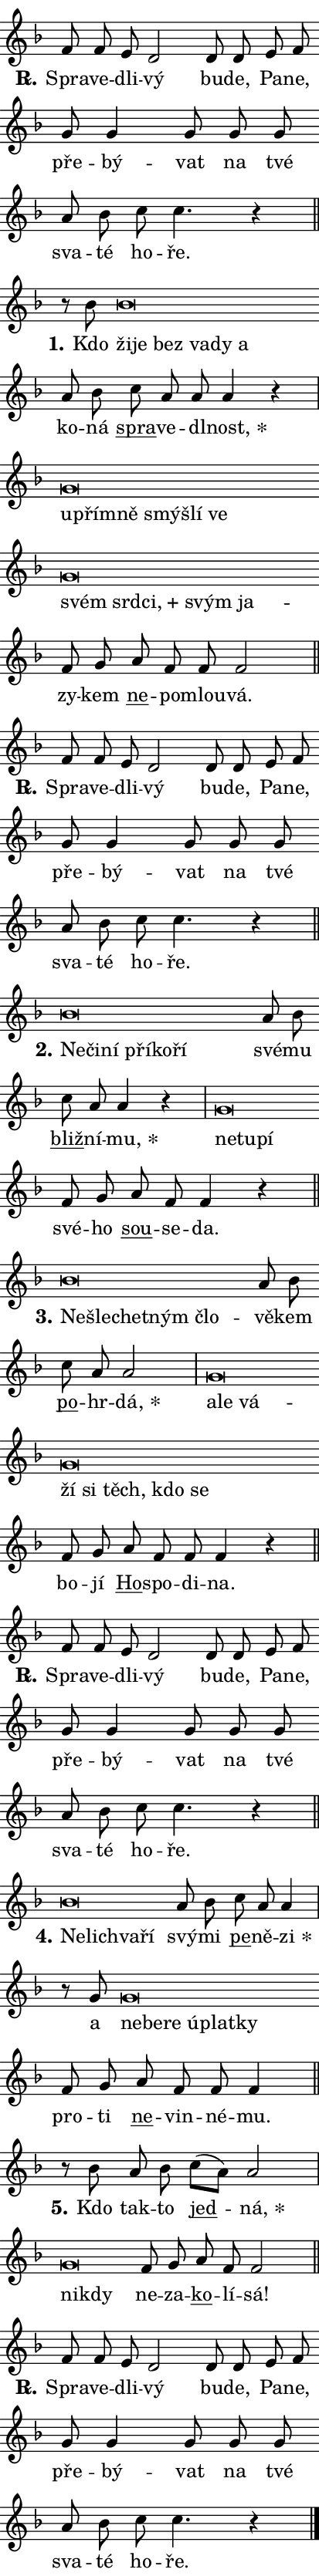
\version "2.22.1"
\header { tagline = "" }
\paper {
  indent = 0\cm
  top-margin = 0\cm
  right-margin = 0\cm
  bottom-margin = 0\cm
  left-margin = 0\cm
  paper-width = 7\cm
  page-breaking = #ly:one-page-breaking
  system-system-spacing.basic-distance = #11
  score-system-spacing.basic-distance = #11.3
  ragged-last = ##f
}


%% Author: Thomas Morley
%% https://lists.gnu.org/archive/html/lilypond-user/2020-05/msg00002.html
#(define (line-position grob)
"Returns position of @var[grob} in current system:
   @code{'start}, if at first time-step
   @code{'end}, if at last time-step
   @code{'middle} otherwise
"
  (let* ((col (ly:item-get-column grob))
         (ln (ly:grob-object col 'left-neighbor))
         (rn (ly:grob-object col 'right-neighbor))
         (col-to-check-left (if (ly:grob? ln) ln col))
         (col-to-check-right (if (ly:grob? rn) rn col))
         (break-dir-left
           (and
             (ly:grob-property col-to-check-left 'non-musical #f)
             (ly:item-break-dir col-to-check-left)))
         (break-dir-right
           (and
             (ly:grob-property col-to-check-right 'non-musical #f)
             (ly:item-break-dir col-to-check-right))))
        (cond ((eqv? 1 break-dir-left) 'start)
              ((eqv? -1 break-dir-right) 'end)
              (else 'middle))))

#(define (tranparent-at-line-position vctor)
  (lambda (grob)
  "Relying on @code{line-position} select the relevant enry from @var{vctor}.
Used to determine transparency,"
    (case (line-position grob)
      ((end) (not (vector-ref vctor 0)))
      ((middle) (not (vector-ref vctor 1)))
      ((start) (not (vector-ref vctor 2))))))

noteHeadBreakVisibility =
#(define-music-function (break-visibility)(vector?)
"Makes @code{NoteHead}s transparent relying on @var{break-visibility}"
#{
  \override NoteHead.transparent =
    #(tranparent-at-line-position break-visibility)
#})

#(define delete-ledgers-for-transparent-note-heads
  (lambda (grob)
    "Reads whether a @code{NoteHead} is transparent.
If so this @code{NoteHead} is removed from @code{'note-heads} from
@var{grob}, which is supposed to be @code{LedgerLineSpanner}.
As a result ledgers are not printed for this @code{NoteHead}"
    (let* ((nhds-array (ly:grob-object grob 'note-heads))
           (nhds-list
             (if (ly:grob-array? nhds-array)
                 (ly:grob-array->list nhds-array)
                 '()))
           ;; Relies on the transparent-property being done before
           ;; Staff.LedgerLineSpanner.after-line-breaking is executed.
           ;; This is fragile ...
           (to-keep
             (remove
               (lambda (nhd)
                 (ly:grob-property nhd 'transparent #f))
               nhds-list)))
      ;; TODO find a better method to iterate over grob-arrays, similiar
      ;; to filter/remove etc for lists
      ;; For now rebuilt from scratch
      (set! (ly:grob-object grob 'note-heads)  '())
      (for-each
        (lambda (nhd)
          (ly:pointer-group-interface::add-grob grob 'note-heads nhd))
        to-keep))))

hideNotes = {
  \noteHeadBreakVisibility #begin-of-line-visible
}
unHideNotes = {
  \noteHeadBreakVisibility #all-visible
}

% work-around for resetting accidentals
% https://lilypond.org/doc/v2.23/Documentation/notation/displaying-rhythms#unmetered-music
cadenzaMeasure = {
  \cadenzaOff
  \partial 1024 s1024
  \cadenzaOn
}

#(define-markup-command (accent layout props text) (markup?)
  "Underline accented syllable"
  (interpret-markup layout props
    #{\markup \override #'(offset . 4.3) \underline { #text }#}))

responsum = \markup \concat {
  "R" \hspace #-1.05 \path #0.1 #'((moveto 0 0.07) (lineto 0.9 0.8)) \hspace #0.05 "."
}

\layout {
    \context {
        \Staff
        \remove "Time_signature_engraver"
        \override LedgerLineSpanner.after-line-breaking = #delete-ledgers-for-transparent-note-heads
    }
    \context {
        \Voice {
            \override NoteHead.output-attributes = #'((class . "notehead"))
            \override Hairpin.height = #0.55
        }
    }
    \context {
        \Lyrics {
            \override StanzaNumber.output-attributes = #'((class . "stanzanumber"))
            \override LyricSpace.minimum-distance = #0.9
            \override LyricText.font-name = #"TeX Gyre Schola"
            \override LyricText.font-size = 1
            \override StanzaNumber.font-name = #"TeX Gyre Schola Bold"
            \override StanzaNumber.font-size = 1
        }
    }
}

% magnetic-lyrics.ily
%
%   written by
%     Jean Abou Samra <jean@abou-samra.fr>
%     Werner Lemberg <wl@gnu.org>
%
%   adapted by
%     Jiri Hon <jiri.hon@gmail.com>
%
% Version 2022-Apr-15

% https://www.mail-archive.com/lilypond-user@gnu.org/msg149350.html

#(define (Left_hyphen_pointer_engraver context)
   "Collect syllable-hyphen-syllable occurrences in lyrics and store
them in properties.  This engraver only looks to the left.  For
example, if the lyrics input is @code{foo -- bar}, it does the
following.

@itemize @bullet
@item
Set the @code{text} property of the @code{LyricHyphen} grob between
@q{foo} and @q{bar} to @code{foo}.

@item
Set the @code{left-hyphen} property of the @code{LyricText} grob with
text @q{foo} to the @code{LyricHyphen} grob between @q{foo} and
@q{bar}.
@end itemize

Use this auxiliary engraver in combination with the
@code{lyric-@/text::@/apply-@/magnetic-@/offset!} hook."
   (let ((hyphen #f)
         (text #f))
     (make-engraver
      (acknowledgers
       ((lyric-syllable-interface engraver grob source-engraver)
        (set! text grob)))
      (end-acknowledgers
       ((lyric-hyphen-interface engraver grob source-engraver)
        ;(when (not (grob::has-interface grob 'lyric-space-interface))
          (set! hyphen grob)));)
      ((stop-translation-timestep engraver)
       (when (and text hyphen)
         (ly:grob-set-object! text 'left-hyphen hyphen))
       (set! text #f)
       (set! hyphen #f)))))

#(define (lyric-text::apply-magnetic-offset! grob)
   "If the space between two syllables is less than the value in
property @code{LyricText@/.details@/.squash-threshold}, move the right
syllable to the left so that it gets concatenated with the left
syllable.

Use this function as a hook for
@code{LyricText@/.after-@/line-@/breaking} if the
@code{Left_@/hyphen_@/pointer_@/engraver} is active."
   (let ((hyphen (ly:grob-object grob 'left-hyphen #f)))
     (when hyphen
       (let ((left-text (ly:spanner-bound hyphen LEFT)))
         (when (grob::has-interface left-text 'lyric-syllable-interface)
           (let* ((common (ly:grob-common-refpoint grob left-text X))
                  (this-x-ext (ly:grob-extent grob common X))
                  (left-x-ext
                   (begin
                     ;; Trigger magnetism for left-text.
                     (ly:grob-property left-text 'after-line-breaking)
                     (ly:grob-extent left-text common X)))
                  ;; `delta` is the gap width between two syllables.
                  (delta (- (interval-start this-x-ext)
                            (interval-end left-x-ext)))
                  (details (ly:grob-property grob 'details))
                  (threshold (assoc-get 'squash-threshold details 0.2)))
             (when (< delta threshold)
               (let* (;; We have to manipulate the input text so that
                      ;; ligatures crossing syllable boundaries are not
                      ;; disabled.  For languages based on the Latin
                      ;; script this is essentially a beautification.
                      ;; However, for non-Western scripts it can be a
                      ;; necessity.
                      (lt (ly:grob-property left-text 'text))
                      (rt (ly:grob-property grob 'text))
                      (is-space (grob::has-interface hyphen 'lyric-space-interface))
                      (space (if is-space " " ""))
                      (space-markup (grob-interpret-markup grob " "))
                      (space-size (interval-length (ly:stencil-extent space-markup X)))
                      (extra-delta (if is-space space-size 0))
                      ;; Append new syllable.
                      (ltrt-space (if (and (string? lt) (string? rt))
                                (string-append lt space rt)
                                (make-concat-markup (list lt space rt))))
                      ;; Right-align `ltrt` to the right side.
                      (ltrt-space-markup (grob-interpret-markup
                               grob
                               (make-translate-markup
                                (cons (interval-length this-x-ext) 0)
                                (make-right-align-markup ltrt-space)))))
                 (begin
                   ;; Don't print `left-text`.
                   (ly:grob-set-property! left-text 'stencil #f)
                   ;; Set text and stencil (which holds all collected
                   ;; syllables so far) and shift it to the left.
                   (ly:grob-set-property! grob 'text ltrt-space)
                   (ly:grob-set-property! grob 'stencil ltrt-space-markup)
                   (ly:grob-translate-axis! grob (- (- delta extra-delta)) X))))))))))


#(define (lyric-hyphen::displace-bounds-first grob)
   ;; Make very sure this callback isn't triggered too early.
   (let ((left (ly:spanner-bound grob LEFT))
         (right (ly:spanner-bound grob RIGHT)))
     (ly:grob-property left 'after-line-breaking)
     (ly:grob-property right 'after-line-breaking)
     (ly:lyric-hyphen::print grob)))

squashThreshold = #0.4

\layout {
  \context {
    \Lyrics
    \consists #Left_hyphen_pointer_engraver
    \override LyricText.after-line-breaking =
      #lyric-text::apply-magnetic-offset!
    \override LyricHyphen.stencil = #lyric-hyphen::displace-bounds-first
    \override LyricText.details.squash-threshold = \squashThreshold
    \override LyricHyphen.minimum-distance = 0
    \override LyricHyphen.minimum-length = \squashThreshold
  }
}

squash = \override LyricText.details.squash-threshold = 9999
unSquash = \override LyricText.details.squash-threshold = \squashThreshold

left = \override LyricText.self-alignment-X = #LEFT
unLeft = \revert LyricText.self-alignment-X

starOffset = #(lambda (grob) 
                (let ((x_offset (ly:self-alignment-interface::aligned-on-x-parent grob)))
                  (if (= x_offset 0) 0 (+ x_offset 1.2))))

star = #(define-music-function (syllable)(string?)
"Append star separator at the end of a syllable"
#{
  \once \override LyricText.X-offset = #starOffset
  \lyricmode { \markup {
    #syllable
    \override #'((font-name . "TeX Gyre Schola Bold")) \hspace #0.2 \lower #0.65 \larger "*"
  } }
#})

starAccent = #(define-music-function (syllable)(string?)
"Append star separator at the end of a syllable and make accent"
#{
  \once \override LyricText.X-offset = #starOffset
  \lyricmode { \markup {
    \accent #syllable
    \override #'((font-name . "TeX Gyre Schola Bold")) \hspace #0.2 \lower #0.65 \larger "*"
  } }
#})

breath = #(define-music-function (syllable)(string?)
"Append breathing indicator at the end of a syllable"
#{
  \lyricmode { \markup { #syllable "+" } }
#})

optionalBreath = #(define-music-function (syllable)(string?)
"Append optional breathing indicator at the end of a syllable"
#{
  \lyricmode { \markup { #syllable "(+)" } }
#})


\score {
    <<
        \new Voice = "melody" { \cadenzaOn \key f \major \relative { f'8 f e d2 \bar "" d8 d e f \bar "" g g4 g8 \bar "" g g \bar "" a bes c c4. r4 \cadenzaMeasure \bar "||" \break } }
        \new Lyrics \lyricsto "melody" { \lyricmode { \set stanza = \responsum
Spra -- ve -- dli -- vý bu -- de, Pa -- ne, pře -- bý -- vat na tvé sva -- té ho -- ře. } }
    >>
    \layout {}
}

\score {
    <<
        \new Voice = "melody" { \cadenzaOn \key f \major \relative { r8 bes'8 bes\breve*1/16 \hideNotes \breve*1/16 \bar "" \breve*1/16 \bar "" \breve*1/16 \bar "" \breve*1/16 \breve*1/16 \bar "" \unHideNotes a8 bes \bar "" c a a a4 r \cadenzaMeasure \bar "|" g\breve*1/16 \hideNotes \breve*1/16 \bar "" \breve*1/16 \bar "" \breve*1/16 \bar "" \breve*1/16 \bar "" \breve*1/16 \bar "" \breve*1/16 \bar "" \breve*1/16 \bar "" \breve*1/16 \bar "" \breve*1/16 \breve*1/16 \bar "" \unHideNotes f8 g \bar "" a f f f2 \cadenzaMeasure \bar "||" \break } }
        \new Lyrics \lyricsto "melody" { \lyricmode { \set stanza = "1."
Kdo \left ži -- \squash je bez va -- dy a \unLeft \unSquash ko -- ná \markup \accent spra -- ve -- dl -- \star nost, \left u -- \squash přím -- ně smý -- šlí ve svém srd -- \breath "ci," svým ja -- \unLeft \unSquash zy -- kem \markup \accent ne -- po -- mlou -- vá. } }
    >>
    \layout {}
}

\score {
    <<
        \new Voice = "melody" { \cadenzaOn \key f \major \relative { f'8 f e d2 \bar "" d8 d e f \bar "" g g4 g8 \bar "" g g \bar "" a bes c c4. r4 \cadenzaMeasure \bar "||" \break } }
        \new Lyrics \lyricsto "melody" { \lyricmode { \set stanza = \responsum
Spra -- ve -- dli -- vý bu -- de, Pa -- ne, pře -- bý -- vat na tvé sva -- té ho -- ře. } }
    >>
    \layout {}
}

\score {
    <<
        \new Voice = "melody" { \cadenzaOn \key f \major \relative { bes'\breve*1/16 \hideNotes \breve*1/16 \bar "" \breve*1/16 \bar "" \breve*1/16 \bar "" \breve*1/16 \breve*1/16 \bar "" \unHideNotes a8 bes \bar "" c a a4 r \cadenzaMeasure \bar "|" g\breve*1/16 \hideNotes \breve*1/16 \breve*1/16 \bar "" \unHideNotes f8 g \bar "" a f f4 r \cadenzaMeasure \bar "||" \break } }
        \new Lyrics \lyricsto "melody" { \lyricmode { \set stanza = "2."
\left Ne -- \squash či -- ní pří -- ko -- ří \unLeft \unSquash své -- mu \markup \accent bliž -- ní -- \star mu, \left ne -- \squash tu -- pí \unLeft \unSquash své -- ho \markup \accent sou -- se -- da. } }
    >>
    \layout {}
}

\score {
    <<
        \new Voice = "melody" { \cadenzaOn \key f \major \relative { bes'\breve*1/16 \hideNotes \breve*1/16 \bar "" \breve*1/16 \bar "" \breve*1/16 \breve*1/16 \bar "" \unHideNotes a8 bes \bar "" c a a2 \cadenzaMeasure \bar "|" g\breve*1/16 \hideNotes \breve*1/16 \bar "" \breve*1/16 \bar "" \breve*1/16 \bar "" \breve*1/16 \bar "" \breve*1/16 \bar "" \breve*1/16 \breve*1/16 \bar "" \unHideNotes f8 g \bar "" a f f f4 r \cadenzaMeasure \bar "||" \break } }
        \new Lyrics \lyricsto "melody" { \lyricmode { \set stanza = "3."
\left Ne -- \squash šle -- chet -- ným člo -- \unLeft \unSquash vě -- kem \markup \accent po -- hr -- \star dá, \left a -- \squash le vá -- ží si těch, kdo se \unLeft \unSquash bo -- jí \markup \accent Ho -- spo -- di -- na. } }
    >>
    \layout {}
}

\score {
    <<
        \new Voice = "melody" { \cadenzaOn \key f \major \relative { f'8 f e d2 \bar "" d8 d e f \bar "" g g4 g8 \bar "" g g \bar "" a bes c c4. r4 \cadenzaMeasure \bar "||" \break } }
        \new Lyrics \lyricsto "melody" { \lyricmode { \set stanza = \responsum
Spra -- ve -- dli -- vý bu -- de, Pa -- ne, pře -- bý -- vat na tvé sva -- té ho -- ře. } }
    >>
    \layout {}
}

\score {
    <<
        \new Voice = "melody" { \cadenzaOn \key f \major \relative { bes'\breve*1/16 \hideNotes \breve*1/16 \breve*1/16 \bar "" \unHideNotes a8 bes \bar "" c a a4 \cadenzaMeasure \bar "|" r8 g8 g\breve*1/16 \hideNotes \breve*1/16 \bar "" \breve*1/16 \bar "" \breve*1/16 \breve*1/16 \bar "" \unHideNotes f8 g \bar "" a f f f4 \cadenzaMeasure \bar "||" \break } }
        \new Lyrics \lyricsto "melody" { \lyricmode { \set stanza = "4."
\left Ne -- \squash lichva -- ří \unLeft \unSquash svý -- mi \markup \accent pe -- ně -- \star zi a \left ne -- \squash be -- re úplat -- ky \unLeft \unSquash pro -- ti \markup \accent ne -- vin -- né -- mu. } }
    >>
    \layout {}
}

\score {
    <<
        \new Voice = "melody" { \cadenzaOn \key f \major \relative { r8 bes'8 a8 bes \bar "" c[( a)] a2 \cadenzaMeasure \bar "|" g\breve*1/16 \hideNotes \breve*1/16 \bar "" \unHideNotes f8 g \bar "" a f f2 \cadenzaMeasure \bar "||" \break } }
        \new Lyrics \lyricsto "melody" { \lyricmode { \set stanza = "5."
Kdo tak -- to \markup \accent jed -- \star ná, \left ni -- \squash kdy \unLeft \unSquash ne -- za -- \markup \accent ko -- lí -- sá! } }
    >>
    \layout {}
}

\score {
    <<
        \new Voice = "melody" { \cadenzaOn \key f \major \relative { f'8 f e d2 \bar "" d8 d e f \bar "" g g4 g8 \bar "" g g \bar "" a bes c c4. r4 \cadenzaMeasure \bar "||" \break } \bar "|." }
        \new Lyrics \lyricsto "melody" { \lyricmode { \set stanza = \responsum
Spra -- ve -- dli -- vý bu -- de, Pa -- ne, pře -- bý -- vat na tvé sva -- té ho -- ře. } }
    >>
    \layout {}
}
